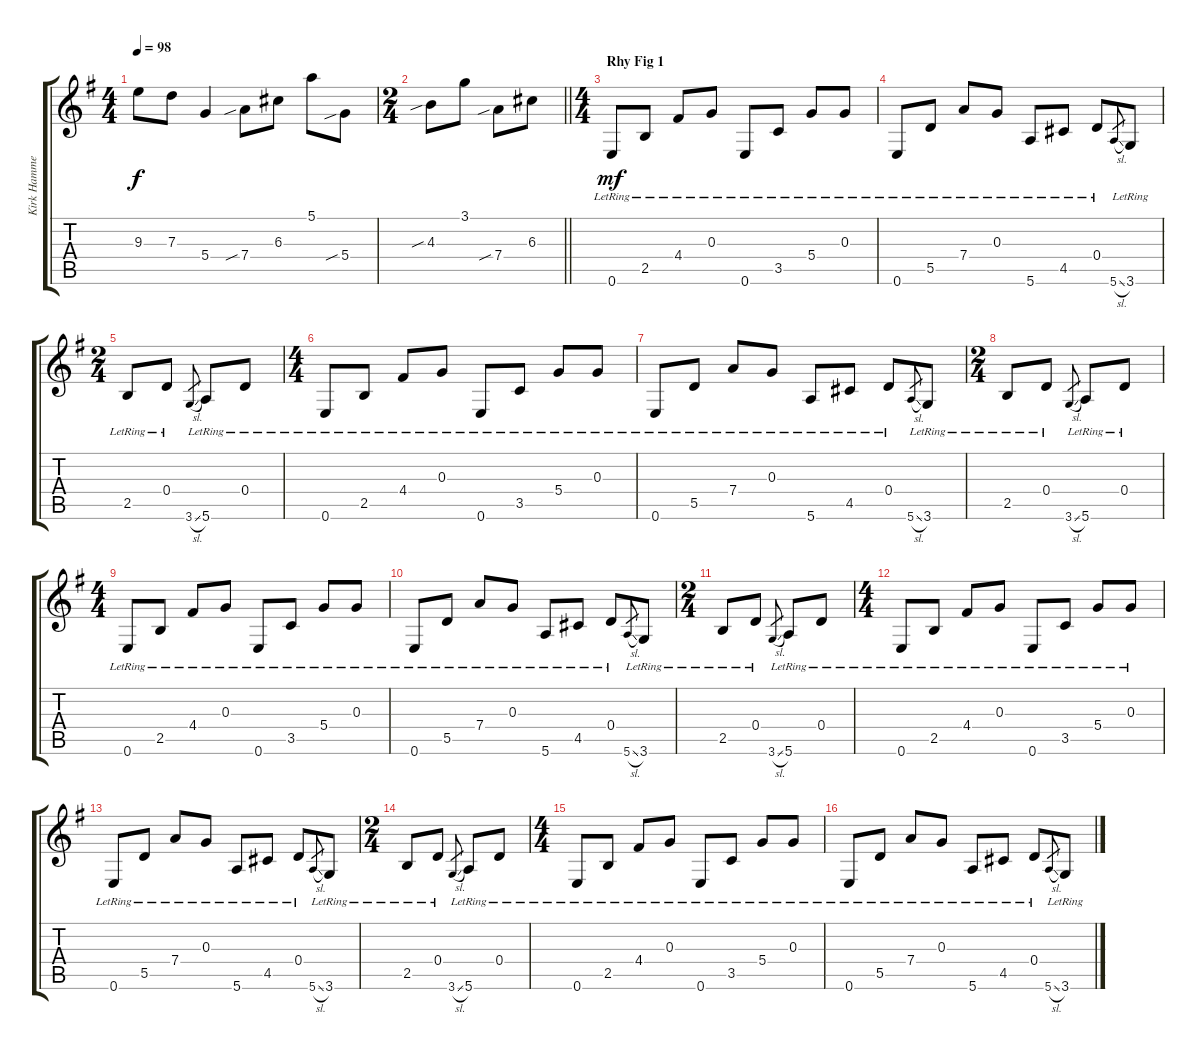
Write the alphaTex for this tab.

\track ("Kirk Hammett" "Kirk Hamme") {instrument overdrivenguitar}
\staff {score tabs}
\tuning (E4 B3 G3 D3 A2 E2) {hide}
\ts (4 4)
\tempo 98
\clef g2
\ks g
9.3.8{dy f} 7.3.8 5.4.4 7.4{sib}.8 6.3.8 5.1.8 5.4{sib}.8 |
\ts (2 4)
\barLineRight lightlight
4.3{sib}.8 3.1.8 7.4{sib}.8 6.3.8 |
\ts (4 4)
\section ("" "Rhy Fig 1")
0.6{lr}.8{dy mf instrument overdrivenguitar} 2.5{lr}.8 4.4{lr}.8 0.3{lr}.8 0.6{lr}.8 3.5{lr}.8 5.4{lr}.8 0.3{lr}.8 |
0.6{lr}.8 5.5{lr}.8 7.4{lr}.8 0.3{lr}.8 5.6{lr}.8 4.5{lr}.8 0.4{lr}.8 5.6{sl}.8{gr} 3.6{lr}.8 |
\ts (2 4)
2.5{lr}.8 0.4{lr}.8 3.6{sl}.8{gr} 5.6{lr}.8 0.4{lr}.8 |
\ts (4 4)
0.6{lr}.8 2.5{lr}.8 4.4{lr}.8 0.3{lr}.8 0.6{lr}.8 3.5{lr}.8 5.4{lr}.8 0.3{lr}.8 |
0.6{lr}.8 5.5{lr}.8 7.4{lr}.8 0.3{lr}.8 5.6{lr}.8 4.5{lr}.8 0.4{lr}.8 5.6{sl}.8{gr} 3.6{lr}.8 |
\ts (2 4)
2.5{lr}.8 0.4{lr}.8 3.6{sl}.8{gr} 5.6{lr}.8 0.4{lr}.8 |
\ts (4 4)
0.6{lr}.8 2.5{lr}.8 4.4{lr}.8 0.3{lr}.8 0.6{lr}.8 3.5{lr}.8 5.4{lr}.8 0.3{lr}.8 |
0.6{lr}.8 5.5{lr}.8 7.4{lr}.8 0.3{lr}.8 5.6{lr}.8 4.5{lr}.8 0.4{lr}.8 5.6{sl}.8{gr} 3.6{lr}.8 |
\ts (2 4)
2.5{lr}.8 0.4{lr}.8 3.6{sl}.8{gr} 5.6{lr}.8 0.4{lr}.8 |
\ts (4 4)
0.6{lr}.8 2.5{lr}.8 4.4{lr}.8 0.3{lr}.8 0.6{lr}.8 3.5{lr}.8 5.4{lr}.8 0.3{lr}.8 |
0.6{lr}.8 5.5{lr}.8 7.4{lr}.8 0.3{lr}.8 5.6{lr}.8 4.5{lr}.8 0.4{lr}.8 5.6{sl}.8{gr} 3.6{lr}.8 |
\ts (2 4)
2.5{lr}.8 0.4{lr}.8 3.6{sl}.8{gr} 5.6{lr}.8 0.4{lr}.8 |
\ts (4 4)
0.6{lr}.8 2.5{lr}.8 4.4{lr}.8 0.3{lr}.8 0.6{lr}.8 3.5{lr}.8 5.4{lr}.8 0.3{lr}.8 |
0.6{lr}.8 5.5{lr}.8 7.4{lr}.8 0.3{lr}.8 5.6{lr}.8 4.5{lr}.8 0.4{lr}.8 5.6{sl}.8{gr} 3.6{lr}.8
